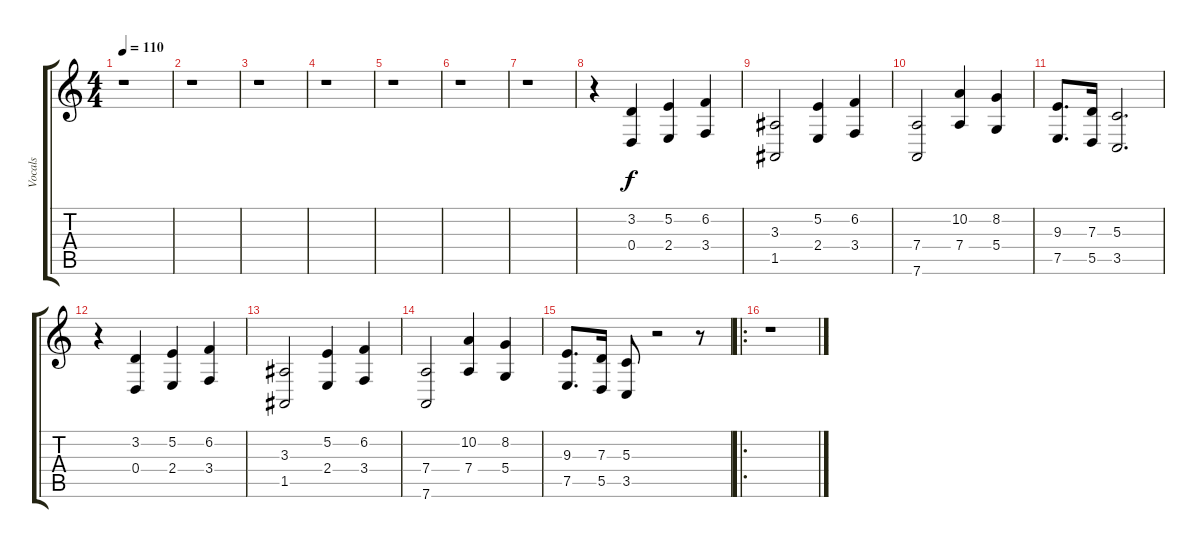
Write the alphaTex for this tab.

\track ("Vocals" "Vocals") {instrument stringensemble1}
\staff {score tabs}
\tuning (E4 B3 G3 D3 A2 D2) {hide}
\ts (4 4)
\tempo 110
\clef g2
\ks c
r.1{dy f} |
r.1 |
r.1 |
r.1 |
r.1 |
r.1 |
r.1 |
r.4 (3.2 0.4).4 (5.2 2.4).4 (6.2 3.4).4 |
(3.3 1.5).2 (5.2 2.4).4 (6.2 3.4).4 |
(7.4 7.6).2 (10.2 7.4).4 (8.2 5.4).4 |
(9.3 7.5).8{d} (7.3 5.5).16 (5.3 3.5).2{d} |
r.4 (3.2 0.4).4 (5.2 2.4).4 (6.2 3.4).4 |
(3.3 1.5).2 (5.2 2.4).4 (6.2 3.4).4 |
(7.4 7.6).2 (10.2 7.4).4 (8.2 5.4).4 |
(9.3 7.5).8{d} (7.3 5.5).16 (5.3 3.5).8 r.2 r.8 |
\ro
r.1
